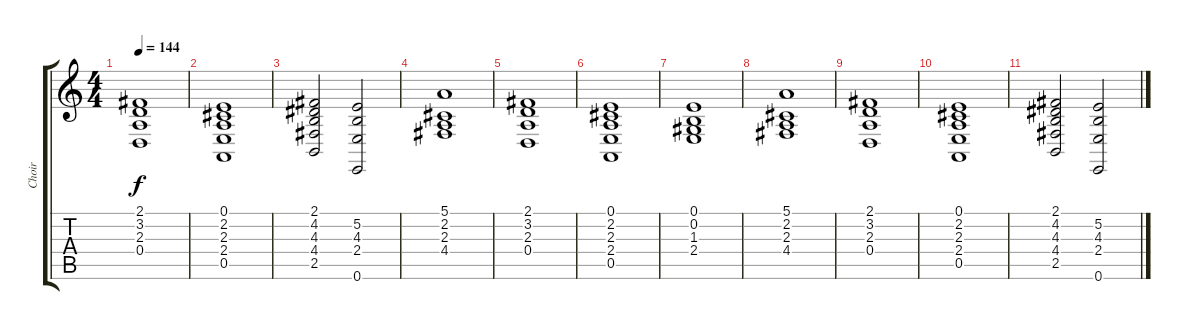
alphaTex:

\track ("Choir" "Choir") {instrument choiraahs}
\staff {score tabs}
\tuning (E4 B3 G3 D3 A2 E2) {hide}
\ts (4 4)
\tempo 144
\clef g2
\ks c
(2.1 3.2 2.3 0.4).1{dy f} |
(0.1 2.2 2.3 2.4 0.5).1 |
(2.1 4.2 4.3 4.4 2.5).2 (5.2 4.3 2.4 0.6).2 |
(5.1 2.2 2.3 4.4).1 |
(2.1 3.2 2.3 0.4).1 |
(0.1 2.2 2.3 2.4 0.5).1 |
(0.1 0.2 1.3 2.4).1 |
(5.1 2.2 2.3 4.4).1 |
(2.1 3.2 2.3 0.4).1 |
(0.1 2.2 2.3 2.4 0.5).1 |
(2.1 4.2 4.3 4.4 2.5).2 (5.2 4.3 2.4 0.6).2
